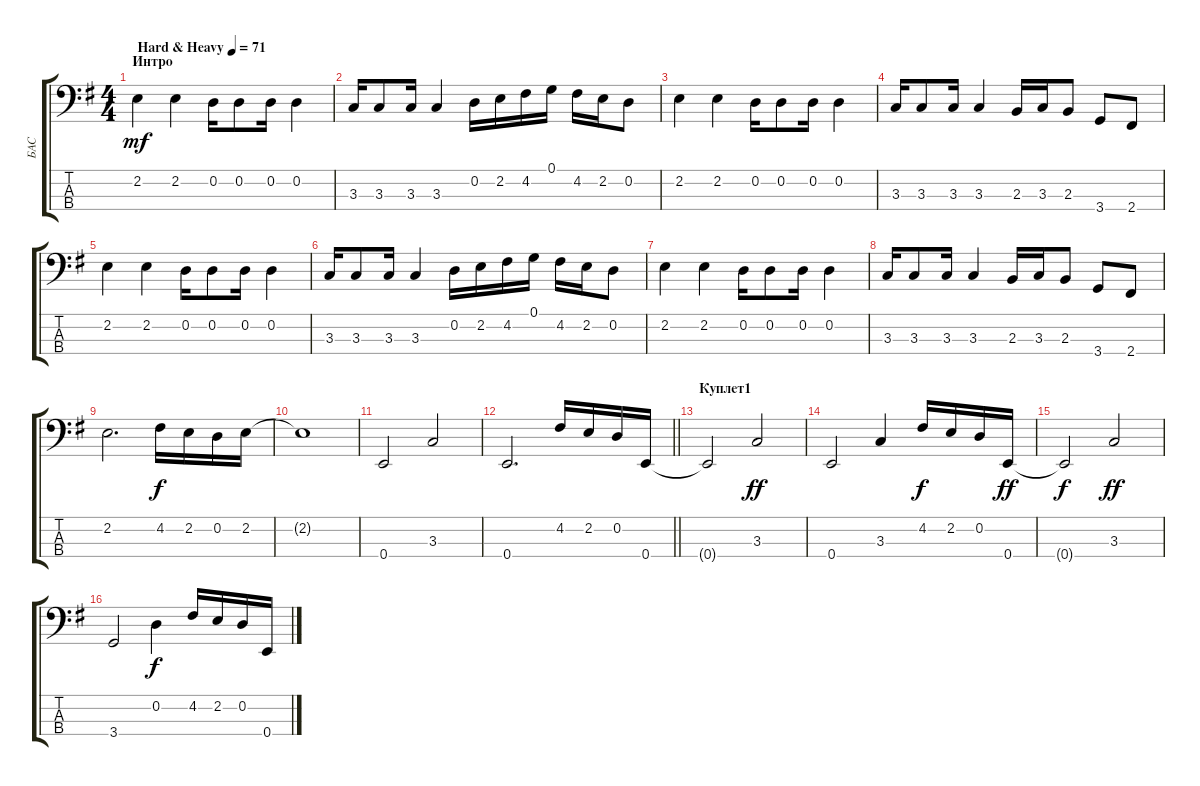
\track ("БАС" "БАС") {instrument electricbassfinger}
\staff {score tabs}
\tuning (G2 D2 A1 E1) {hide}
\ts (4 4)
\section ("" "Интро")
\tempo (71 "Hard & Heavy")
\clef f4
\ks eminor
2.2.4{dy mf instrument electricbassfinger} 2.2.4 0.2.16 0.2.8 0.2.16 0.2.4 |
3.3.16 3.3.8 3.3.16 3.3.4 0.2.16 2.2.16 4.2.16 0.1.16 4.2.16 2.2.16 0.2.8 |
2.2.4 2.2.4 0.2.16 0.2.8 0.2.16 0.2.4 |
3.3.16 3.3.8 3.3.16 3.3.4 2.3.16 3.3.16 2.3.8 3.4.8 2.4.8 |
2.2.4 2.2.4 0.2.16 0.2.8 0.2.16 0.2.4 |
3.3.16 3.3.8 3.3.16 3.3.4 0.2.16 2.2.16 4.2.16 0.1.16 4.2.16 2.2.16 0.2.8 |
2.2.4 2.2.4 0.2.16 0.2.8 0.2.16 0.2.4 |
3.3.16 3.3.8 3.3.16 3.3.4 2.3.16 3.3.16 2.3.8 3.4.8 2.4.8 |
2.2.2{d} 4.2.16{dy f} 2.2.16 0.2.16 2.2.16 |
2.2{t}.1 |
0.4.2 3.3.2 |
\barLineRight lightlight
0.4.2{d} 4.2.16 2.2.16 0.2.16 0.4.16 |
\section ("" "Куплет1")
0.4{t}.2 3.3.2{dy ff} |
0.4.2 3.3.4 4.2.16{dy f} 2.2.16 0.2.16 0.4.16{dy ff} |
0.4{t}.2{dy f} 3.3.2{dy ff} |
3.4.2 0.2.4{dy f} 4.2.16 2.2.16 0.2.16 0.4.16
